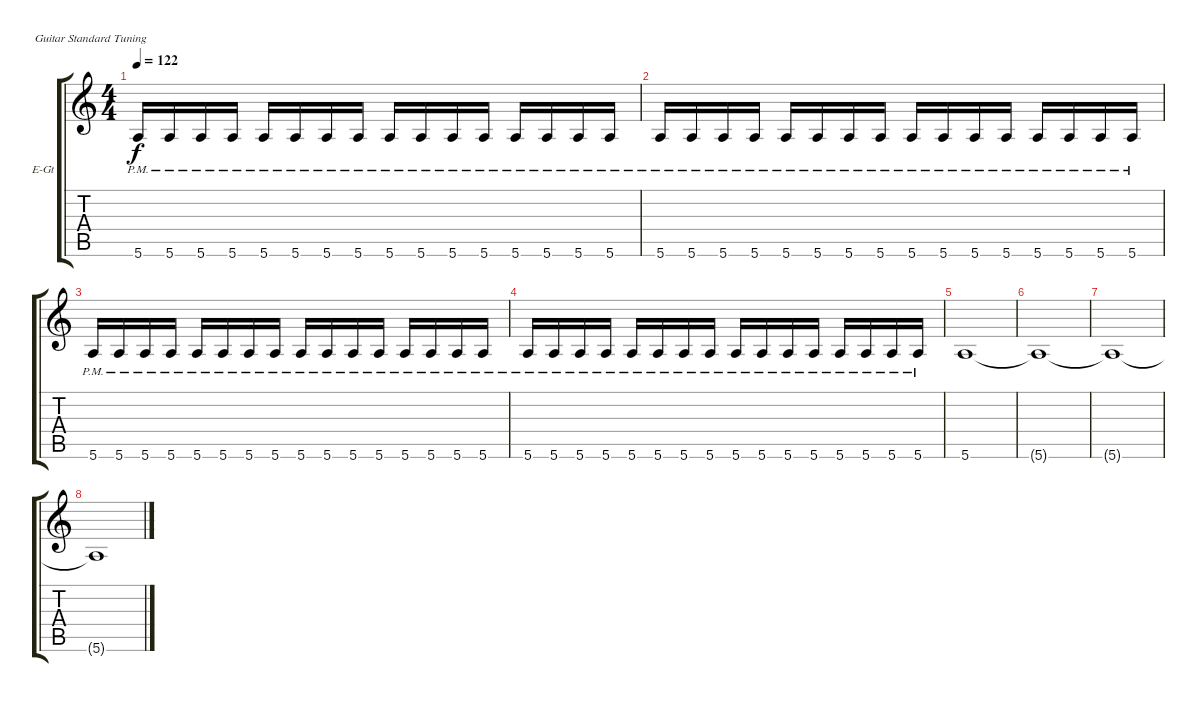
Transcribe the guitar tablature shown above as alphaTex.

\defaultSystemsLayout 4
\bracketExtendMode groupsimilarinstruments
\firstSystemTrackNameOrientation horizontal
\otherSystemsTrackNameOrientation horizontal
\track ("Electric Guitar" "E-Gt") {instrument electricguitarclean}
\staff {score tabs}
\tuning (E4 B3 G3 D3 A2 E2)
\ts (4 4)
\tempo 122
\clef g2
\ks c
5.6{pm}.16{dy f} 5.6{pm}.16 5.6{pm}.16 5.6{pm}.16 5.6{pm}.16 5.6{pm}.16 5.6{pm}.16 5.6{pm}.16 5.6{pm}.16 5.6{pm}.16 5.6{pm}.16 5.6{pm}.16 5.6{pm}.16 5.6{pm}.16 5.6{pm}.16 5.6{pm}.16 |
5.6{pm}.16 5.6{pm}.16 5.6{pm}.16 5.6{pm}.16 5.6{pm}.16 5.6{pm}.16 5.6{pm}.16 5.6{pm}.16 5.6{pm}.16 5.6{pm}.16 5.6{pm}.16 5.6{pm}.16 5.6{pm}.16 5.6{pm}.16 5.6{pm}.16 5.6{pm}.16 |
5.6{pm}.16 5.6{pm}.16 5.6{pm}.16 5.6{pm}.16 5.6{pm}.16 5.6{pm}.16 5.6{pm}.16 5.6{pm}.16 5.6{pm}.16 5.6{pm}.16 5.6{pm}.16 5.6{pm}.16 5.6{pm}.16 5.6{pm}.16 5.6{pm}.16 5.6{pm}.16 |
5.6{pm}.16 5.6{pm}.16 5.6{pm}.16 5.6{pm}.16 5.6{pm}.16 5.6{pm}.16 5.6{pm}.16 5.6{pm}.16 5.6{pm}.16 5.6{pm}.16 5.6{pm}.16 5.6{pm}.16 5.6{pm}.16 5.6{pm}.16 5.6{pm}.16 5.6{pm}.16 |
5.6.1 |
5.6{t}.1 |
5.6{t}.1 |
5.6{t}.1
